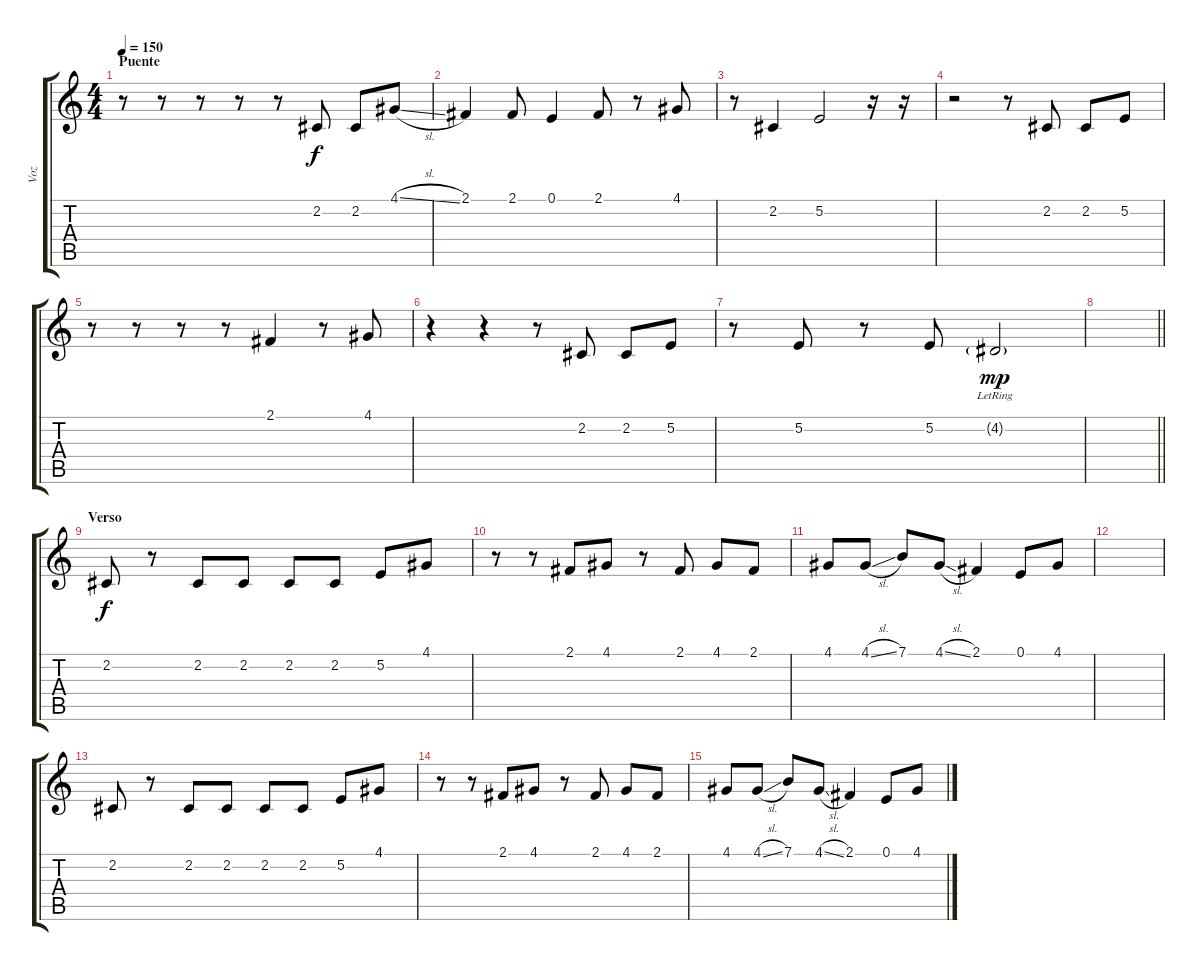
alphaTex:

\track ("Voz" "Voz") {instrument acousticgrandpiano}
\staff {score tabs}
\tuning (E4 B3 G3 D3 A2 E2) {hide}
\ts (4 4)
\section ("" "Puente")
\tempo 150
\clef g2
\ks c
r.8{dy f} r.8 r.8 r.8 r.8 2.2.8 2.2.8 4.1{sl}.8 |
2.1.4 2.1.8 0.1.4 2.1.8 r.8 4.1.8 |
r.8 2.2.4 5.2.2 r.16 r.16 |
r.2 r.8 2.2.8 2.2.8 5.2.8 |
r.8 r.8 r.8 r.8 2.1.4 r.8 4.1.8 |
r.4 r.4 r.8 2.2.8 2.2.8 5.2.8 |
r.8 5.2.8 r.8 5.2.8 4.2{g lr}.2{dy mp} |
\barLineRight lightlight
|
\section ("" "Verso")
2.2.8{dy f} r.8 2.2.8 2.2.8 2.2.8 2.2.8 5.2.8 4.1.8 |
r.8 r.8 2.1.8 4.1.8 r.8 2.1.8 4.1.8 2.1.8 |
4.1.8 4.1{sl}.8 7.1.8 4.1{sl}.8 2.1.4 0.1.8 4.1.8 |
|
2.2.8 r.8 2.2.8 2.2.8 2.2.8 2.2.8 5.2.8 4.1.8 |
r.8 r.8 2.1.8 4.1.8 r.8 2.1.8 4.1.8 2.1.8 |
4.1.8 4.1{sl}.8 7.1.8 4.1{sl}.8 2.1.4 0.1.8 4.1.8
